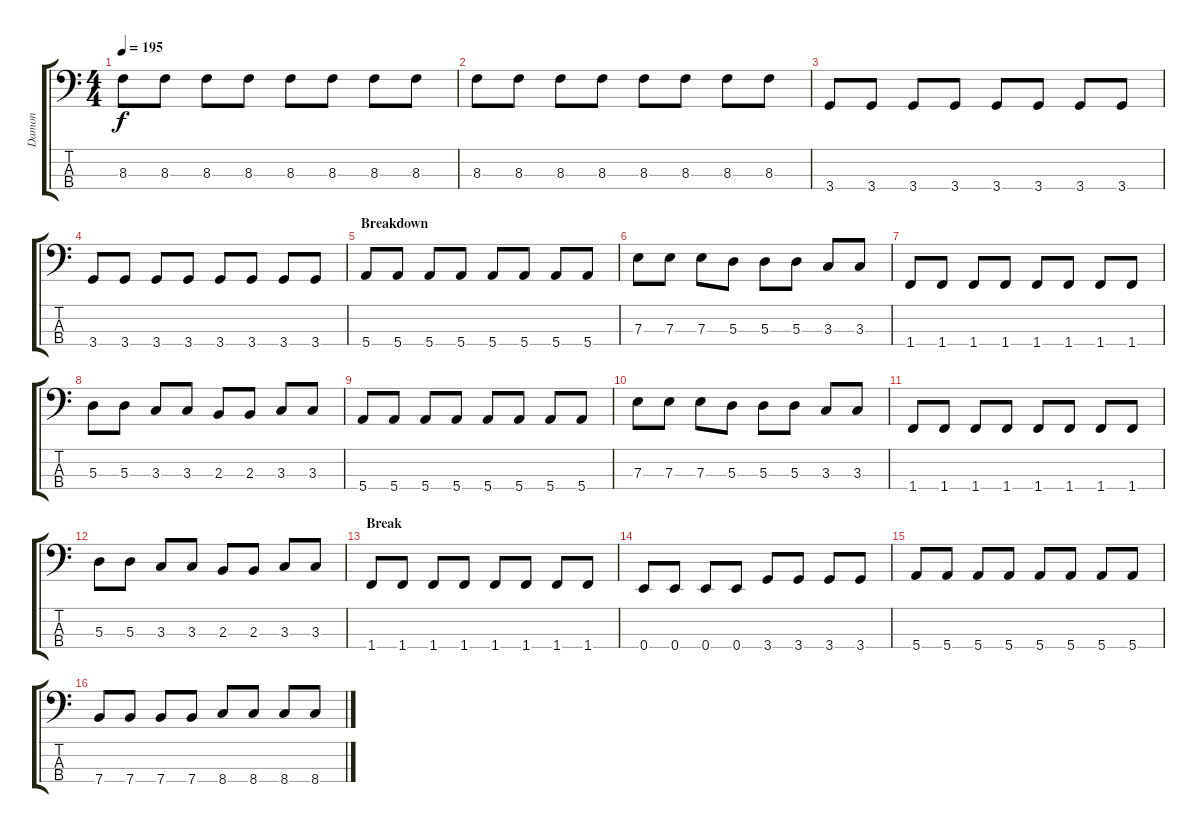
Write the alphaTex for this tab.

\track ("Damon" "Damon") {instrument acousticbass}
\staff {score tabs}
\tuning (G2 D2 A1 E1) {hide}
\ts (4 4)
\tempo 195
\clef f4
\ks c
8.3.8{dy f} 8.3.8 8.3.8 8.3.8 8.3.8 8.3.8 8.3.8 8.3.8 |
8.3.8 8.3.8 8.3.8 8.3.8 8.3.8 8.3.8 8.3.8 8.3.8 |
3.4.8 3.4.8 3.4.8 3.4.8 3.4.8 3.4.8 3.4.8 3.4.8 |
3.4.8 3.4.8 3.4.8 3.4.8 3.4.8 3.4.8 3.4.8 3.4.8 |
\section ("" "Breakdown")
5.4.8 5.4.8 5.4.8 5.4.8 5.4.8 5.4.8 5.4.8 5.4.8 |
7.3.8 7.3.8 7.3.8 5.3.8 5.3.8 5.3.8 3.3.8 3.3.8 |
1.4.8 1.4.8 1.4.8 1.4.8 1.4.8 1.4.8 1.4.8 1.4.8 |
5.3.8 5.3.8 3.3.8 3.3.8 2.3.8 2.3.8 3.3.8 3.3.8 |
5.4.8 5.4.8 5.4.8 5.4.8 5.4.8 5.4.8 5.4.8 5.4.8 |
7.3.8 7.3.8 7.3.8 5.3.8 5.3.8 5.3.8 3.3.8 3.3.8 |
1.4.8 1.4.8 1.4.8 1.4.8 1.4.8 1.4.8 1.4.8 1.4.8 |
5.3.8 5.3.8 3.3.8 3.3.8 2.3.8 2.3.8 3.3.8 3.3.8 |
\section ("" "Break")
1.4.8 1.4.8 1.4.8 1.4.8 1.4.8 1.4.8 1.4.8 1.4.8 |
0.4.8 0.4.8 0.4.8 0.4.8 3.4.8 3.4.8 3.4.8 3.4.8 |
5.4.8 5.4.8 5.4.8 5.4.8 5.4.8 5.4.8 5.4.8 5.4.8 |
7.4.8 7.4.8 7.4.8 7.4.8 8.4.8 8.4.8 8.4.8 8.4.8
